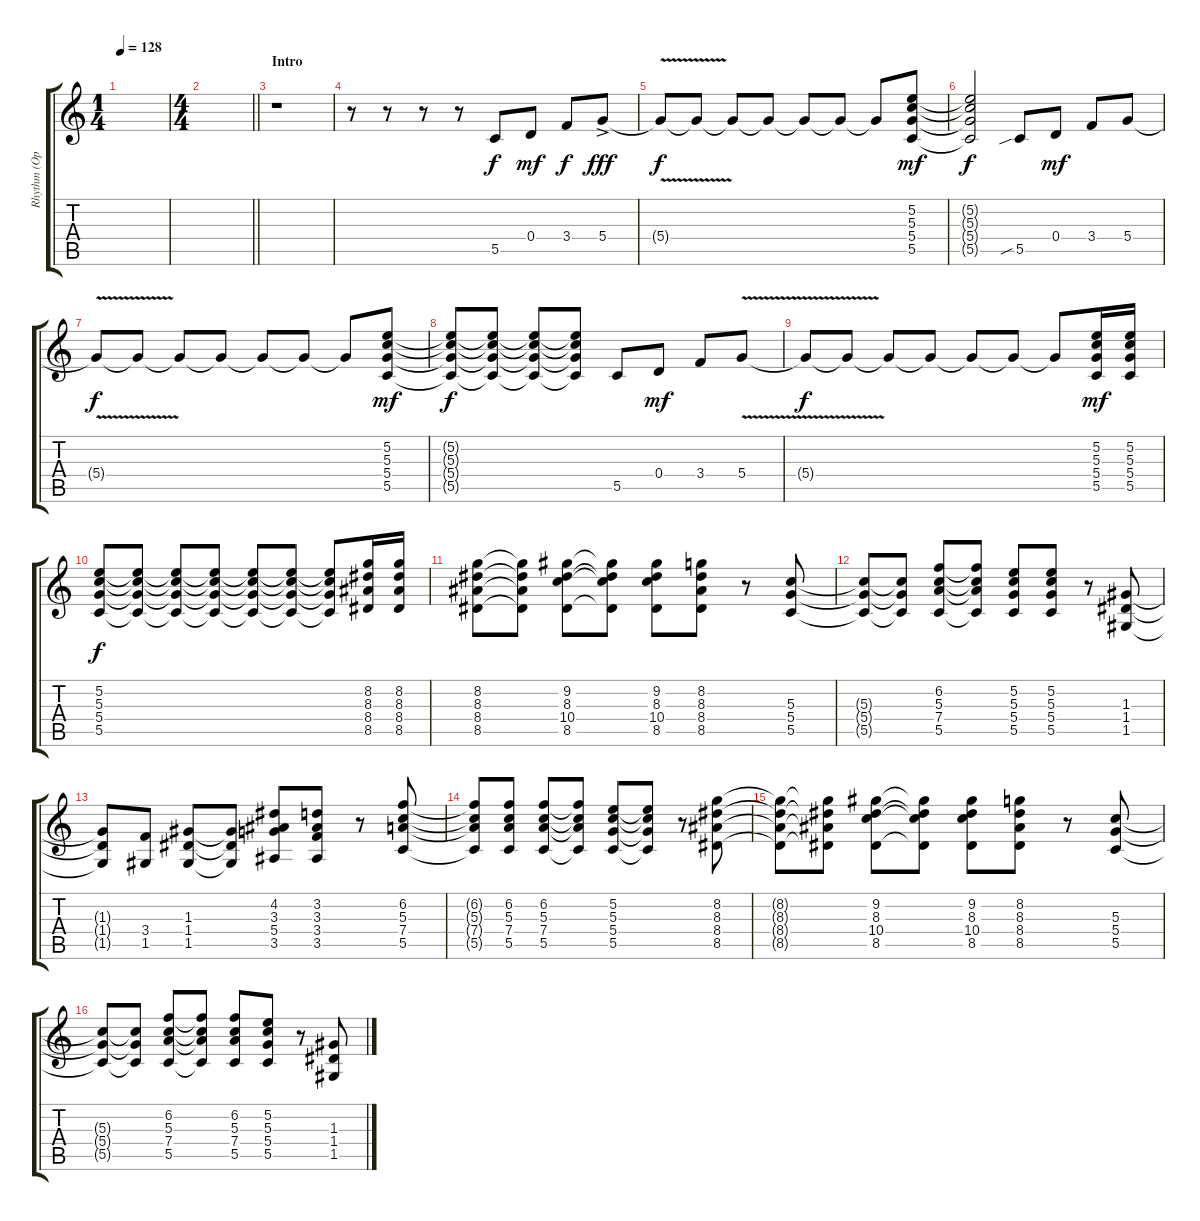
\track ("Rhythm (Open G)" "Rhythm (Op") {instrument electricguitarclean}
\staff {score tabs}
\tuning (D4 B3 G3 D3 G2 D2) {hide}
\ts (1 4)
\tempo 128
\clef g2
\ks c
|
\ts (4 4)
\barLineRight lightlight
|
\section ("" "Intro")
r.1 |
r.8 r.8 r.8 r.8 5.5.8 0.4.8{dy mf} 3.4.8{dy f} 5.4{ac}.8{dy fff} |
5.4{v t}.8{dy f} 5.4{t}.8 5.4{t}.8 5.4{t}.8 5.4{t}.8 5.4{t}.8 5.4{t}.8 (5.2 5.3 5.4 5.5).8{dy mf} |
(5.2{t} 5.3{t} 5.4{t} 5.5{t}).2{dy f} 5.5{sib}.8 0.4.8{dy mf} 3.4.8 5.4.8 |
5.4{v t}.8{dy f} 5.4{t}.8 5.4{t}.8 5.4{t}.8 5.4{t}.8 5.4{t}.8 5.4{t}.8 (5.2 5.3 5.4 5.5).8{dy mf} |
(5.2{t} 5.3{t} 5.4{t} 5.5{t}).8{dy f} (5.2{t} 5.3{t} 5.4{t} 5.5{t}).8 (5.2{t} 5.3{t} 5.4{t} 5.5{t}).8 (5.2{t} 5.3{t} 5.4{t} 5.5{t}).8 5.5.8 0.4.8{dy mf} 3.4.8 5.4{v}.8 |
5.4{v t}.8{dy f} 5.4{t}.8 5.4{t}.8 5.4{t}.8 5.4{t}.8 5.4{t}.8 5.4{t}.8 (5.2 5.3 5.4 5.5).16{dy mf} (5.2 5.3 5.4 5.5).16 |
(5.2 5.3 5.4 5.5).8{dy f} (5.2{t} 5.3{t} 5.4{t} 5.5{t}).8 (5.2{t} 5.3{t} 5.4{t} 5.5{t}).8 (5.2{t} 5.3{t} 5.4{t} 5.5{t}).8 (5.2{t} 5.3{t} 5.4{t} 5.5{t}).8 (5.2{t} 5.3{t} 5.4{t} 5.5{t}).8 (5.2{t} 5.3{t} 5.4{t} 5.5{t}).8 (8.2 8.3 8.4 8.5).16 (8.2 8.3 8.4 8.5).16 |
(8.2 8.3 8.4 8.5).8 (8.2{t} 8.3{t} 8.4{t} 8.5{t}).8 (9.2 8.3 10.4 8.5).8 (9.2{t} 8.3{t} 10.4{t} 8.5{t}).8 (9.2 8.3 10.4 8.5).8 (8.2 8.3 8.4 8.5).8 r.8 (5.3 5.4 5.5).8 |
(5.3{t} 5.4{t} 5.5{t}).8 (5.3{t} 5.4{t} 5.5{t}).8 (6.2 5.3 7.4 5.5).8 (6.2{t} 5.3{t} 7.4{t} 5.5{t}).8 (5.2 5.3 5.4 5.5).8 (5.2 5.3 5.4 5.5).8 r.8 (1.3 1.4 1.5).8 |
(1.3{t} 1.4{t} 1.5{t}).8 (3.4 1.5).8 (1.3 1.4 1.5).8 (1.3{t} 1.4{t} 1.5{t}).8 (4.2 3.3 5.4 3.5).8 (3.2 3.3 3.4 3.5).8 r.8 (6.2 5.3 7.4 5.5).8 |
(6.2{t} 5.3{t} 7.4{t} 5.5{t}).8 (6.2 5.3 7.4 5.5).8 (6.2 5.3 7.4 5.5).8 (6.2{t} 5.3{t} 7.4{t} 5.5{t}).8 (5.2 5.3 5.4 5.5).8 (5.2{t} 5.3{t} 5.4{t} 5.5{t}).8 r.8 (8.2 8.3 8.4 8.5).8 |
(8.2{t} 8.3{t} 8.4{t} 8.5{t}).8 (8.2{t} 8.3{t} 8.4{t} 8.5{t}).8 (9.2 8.3 10.4 8.5).8 (9.2{t} 8.3{t} 10.4{t} 8.5{t}).8 (9.2 8.3 10.4 8.5).8 (8.2 8.3 8.4 8.5).8 r.8 (5.3 5.4 5.5).8 |
(5.3{t} 5.4{t} 5.5{t}).8 (5.3{t} 5.4{t} 5.5{t}).8 (6.2 5.3 7.4 5.5).8 (6.2{t} 5.3{t} 7.4{t} 5.5{t}).8 (6.2 5.3 7.4 5.5).8 (5.2 5.3 5.4 5.5).8 r.8 (1.3 1.4 1.5).8
